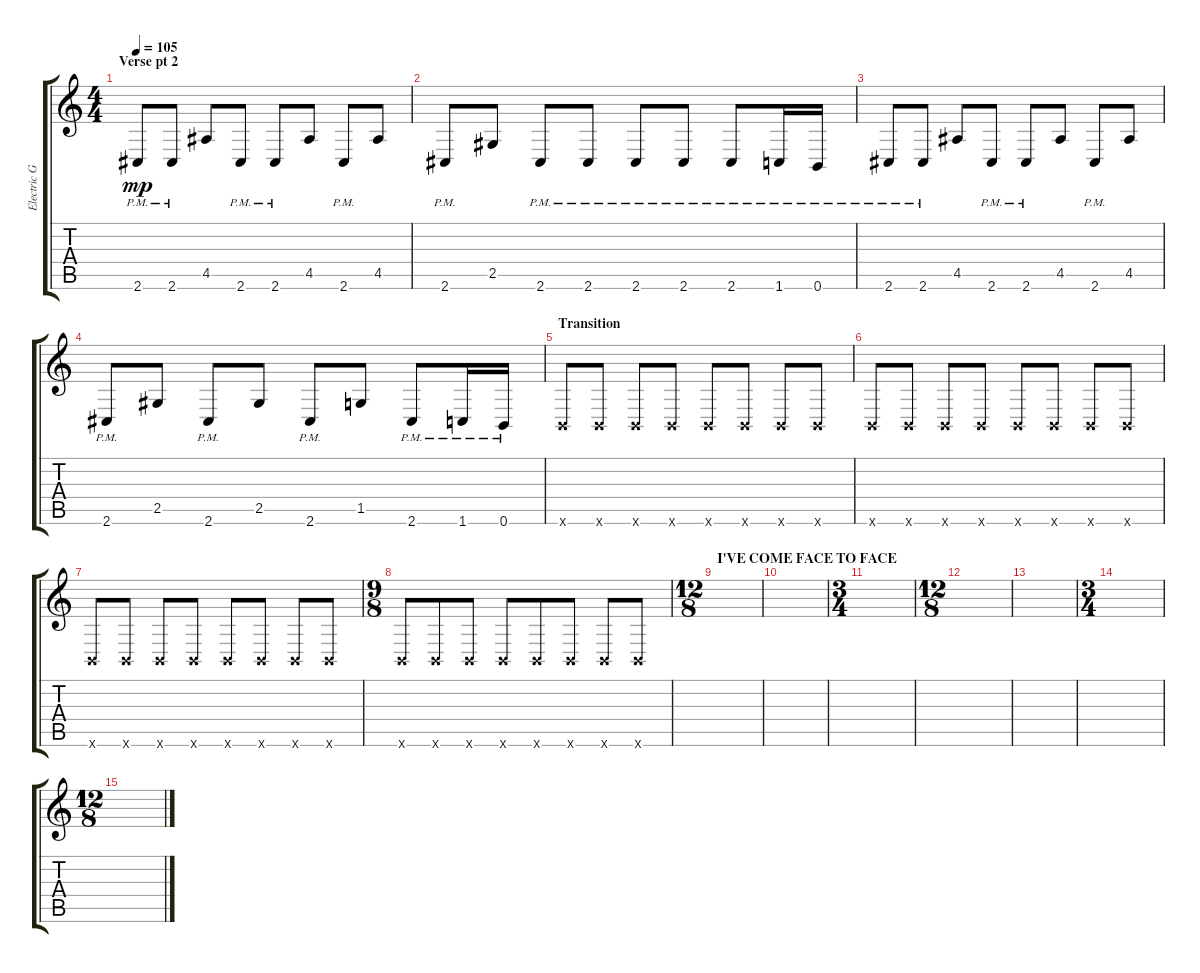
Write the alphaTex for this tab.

\track ("Electric Guitar" "Electric G") {instrument overdrivenguitar}
\staff {score tabs}
\tuning (Eb4 B3 Gb3 B2 Gb2 B1) {hide}
\ts (4 4)
\section ("" "Verse pt 2")
\tempo 105
\clef g2
\ks c
2.6{pm}.8{dy mp} 2.6{pm}.8 4.5.8 2.6{pm}.8 2.6{pm}.8 4.5.8 2.6{pm}.8 4.5.8 |
2.6{pm}.8 2.5.8 2.6{pm}.8 2.6{pm}.8 2.6{pm}.8 2.6{pm}.8 2.6{pm}.8 1.6{pm}.16 0.6{pm}.16 |
2.6{pm}.8 2.6{pm}.8 4.5.8 2.6{pm}.8 2.6{pm}.8 4.5.8 2.6{pm}.8 4.5.8 |
2.6{pm}.8 2.5.8 2.6{pm}.8 2.5.8 2.6{pm}.8 1.5.8 2.6{pm}.8 1.6{pm}.16 0.6{pm}.16 |
\section ("" "Transition")
0.6{x}.8 0.6{x}.8 0.6{x}.8 0.6{x}.8 0.6{x}.8 0.6{x}.8 0.6{x}.8 0.6{x}.8 |
0.6{x}.8 0.6{x}.8 0.6{x}.8 0.6{x}.8 0.6{x}.8 0.6{x}.8 0.6{x}.8 0.6{x}.8 |
0.6{x}.8 0.6{x}.8 0.6{x}.8 0.6{x}.8 0.6{x}.8 0.6{x}.8 0.6{x}.8 0.6{x}.8 |
\ts (9 8)
0.6{x}.8 0.6{x}.8 0.6{x}.8 0.6{x}.8 0.6{x}.8 0.6{x}.8 0.6{x}.8 0.6{x}.8 |
\ts (12 8)
\section ("" "I'VE COME FACE TO FACE")
|
|
\ts (3 4)
|
\ts (12 8)
|
|
\ts (3 4)
|
\ts (12 8)
